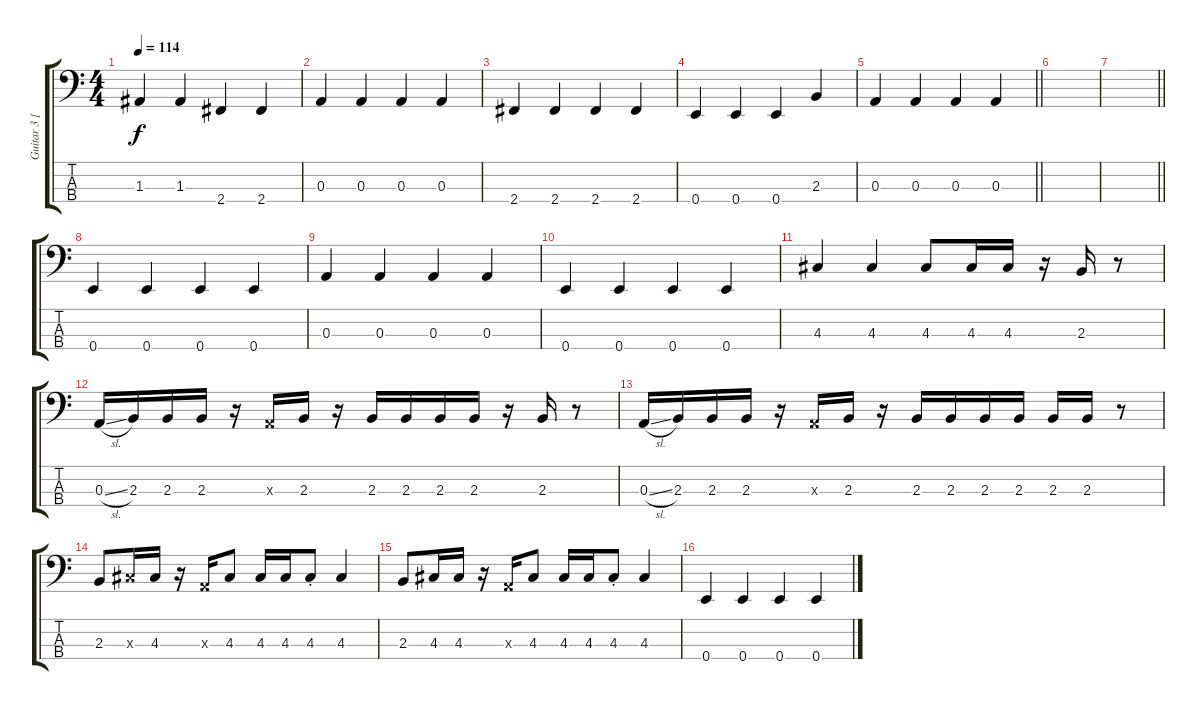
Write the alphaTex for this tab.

\track ("Guitar 3 [Bass]" "Guitar 3 [") {instrument electricbassfinger}
\staff {score tabs}
\tuning (G2 D2 A1 E1) {hide}
\ts (4 4)
\tempo 114
\clef f4
\ks c
1.3.4{dy f} 1.3.4 2.4.4 2.4.4 |
0.3.4 0.3.4 0.3.4 0.3.4 |
2.4.4 2.4.4 2.4.4 2.4.4 |
0.4.4 0.4.4 0.4.4 2.3.4 |
\barLineRight lightlight
0.3.4 0.3.4 0.3.4 0.3.4 |
|
\barLineRight lightlight
|
0.4.4 0.4.4 0.4.4 0.4.4 |
0.3.4 0.3.4 0.3.4 0.3.4 |
0.4.4 0.4.4 0.4.4 0.4.4 |
4.3.4 4.3.4 4.3.8 4.3.16 4.3.16 r.16 2.3.16 r.8 |
0.3{sl}.16 2.3.16 2.3.16 2.3.16 r.16 0.3{x}.16 2.3.16 r.16 2.3.16 2.3.16 2.3.16 2.3.16 r.16 2.3.16 r.8 |
0.3{sl}.16 2.3.16 2.3.16 2.3.16 r.16 0.3{x}.16 2.3.16 r.16 2.3.16 2.3.16 2.3.16 2.3.16 2.3.16 2.3.16 r.8 |
2.3.8 4.3{x}.16 4.3.16 r.16 0.3{x}.16 4.3.8 4.3.16 4.3.16 4.3{st}.8 4.3.4 |
2.3.8 4.3.16 4.3.16 r.16 0.3{x}.16 4.3.8 4.3.16 4.3.16 4.3{st}.8 4.3.4 |
0.4.4 0.4.4 0.4.4 0.4.4
